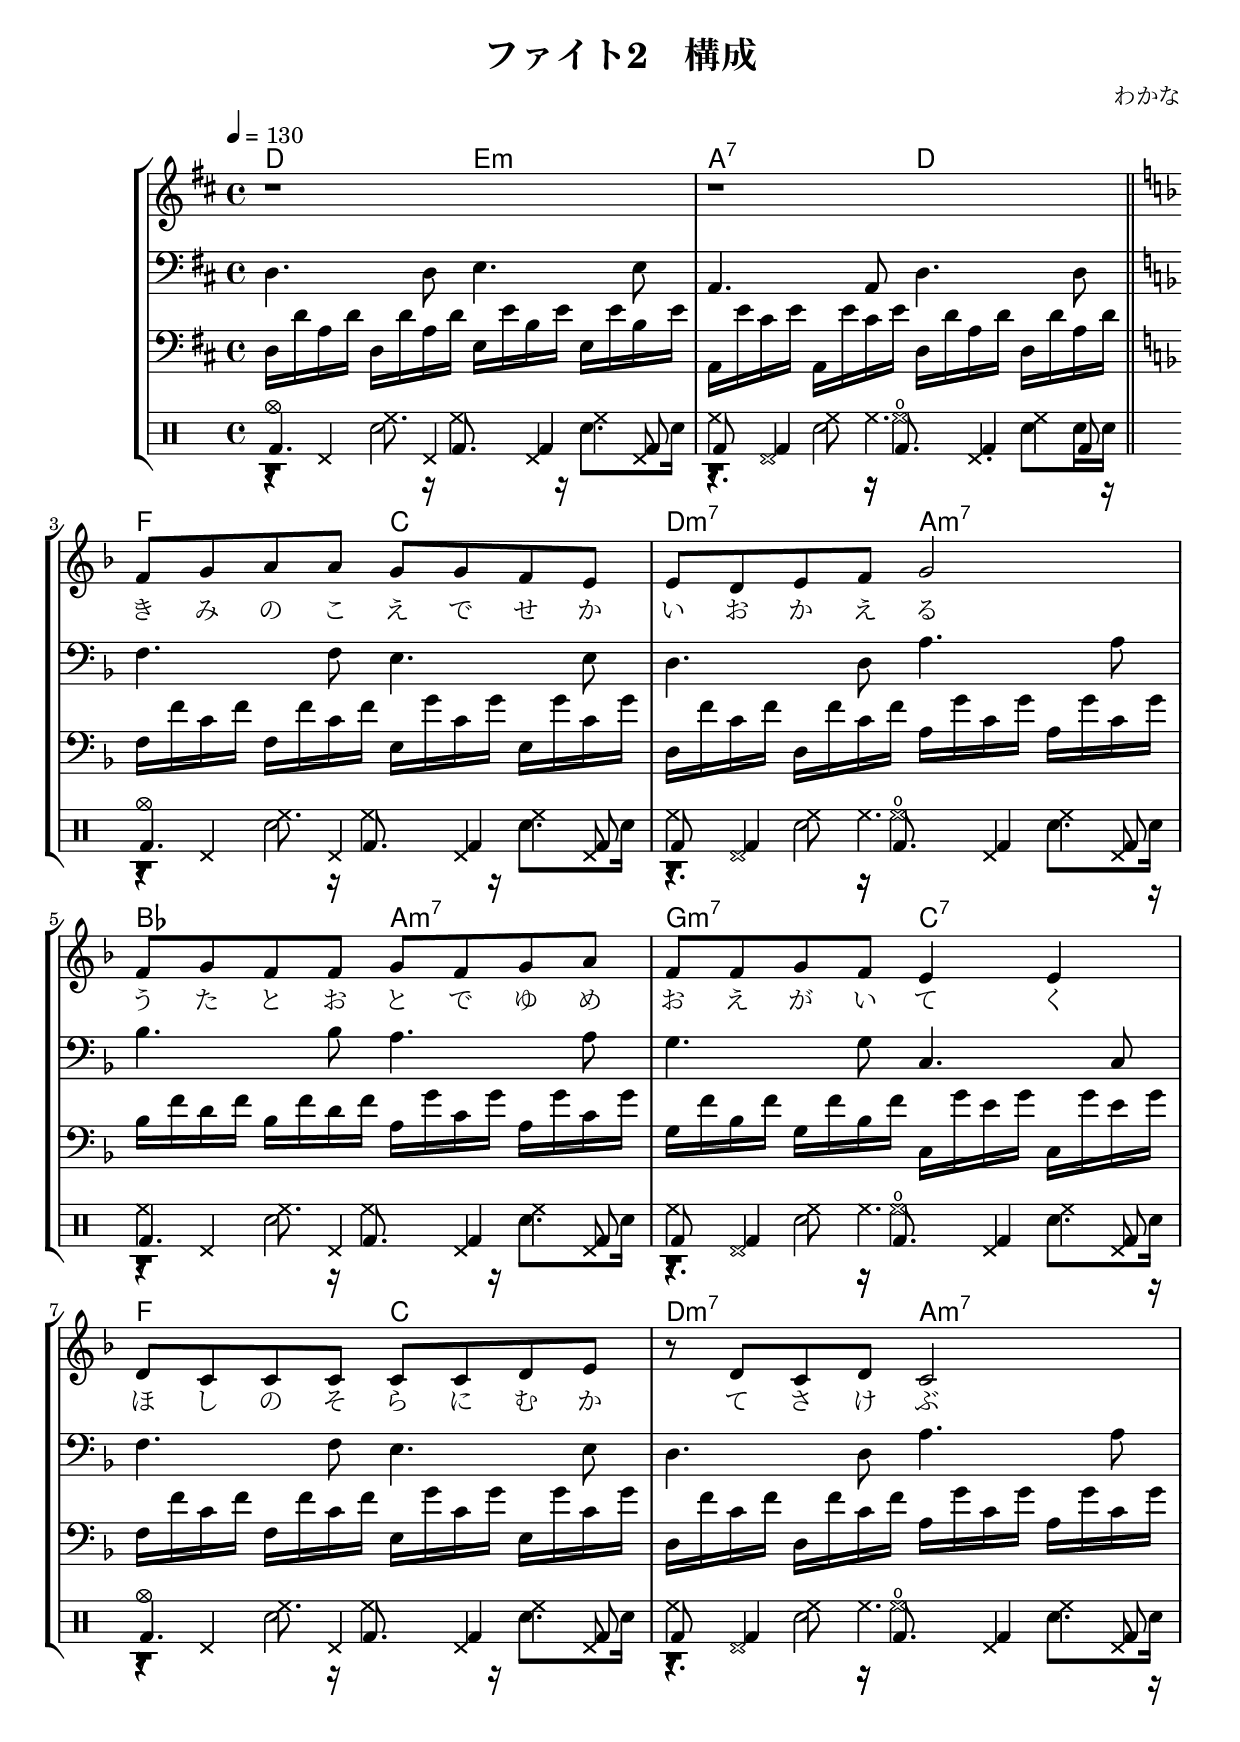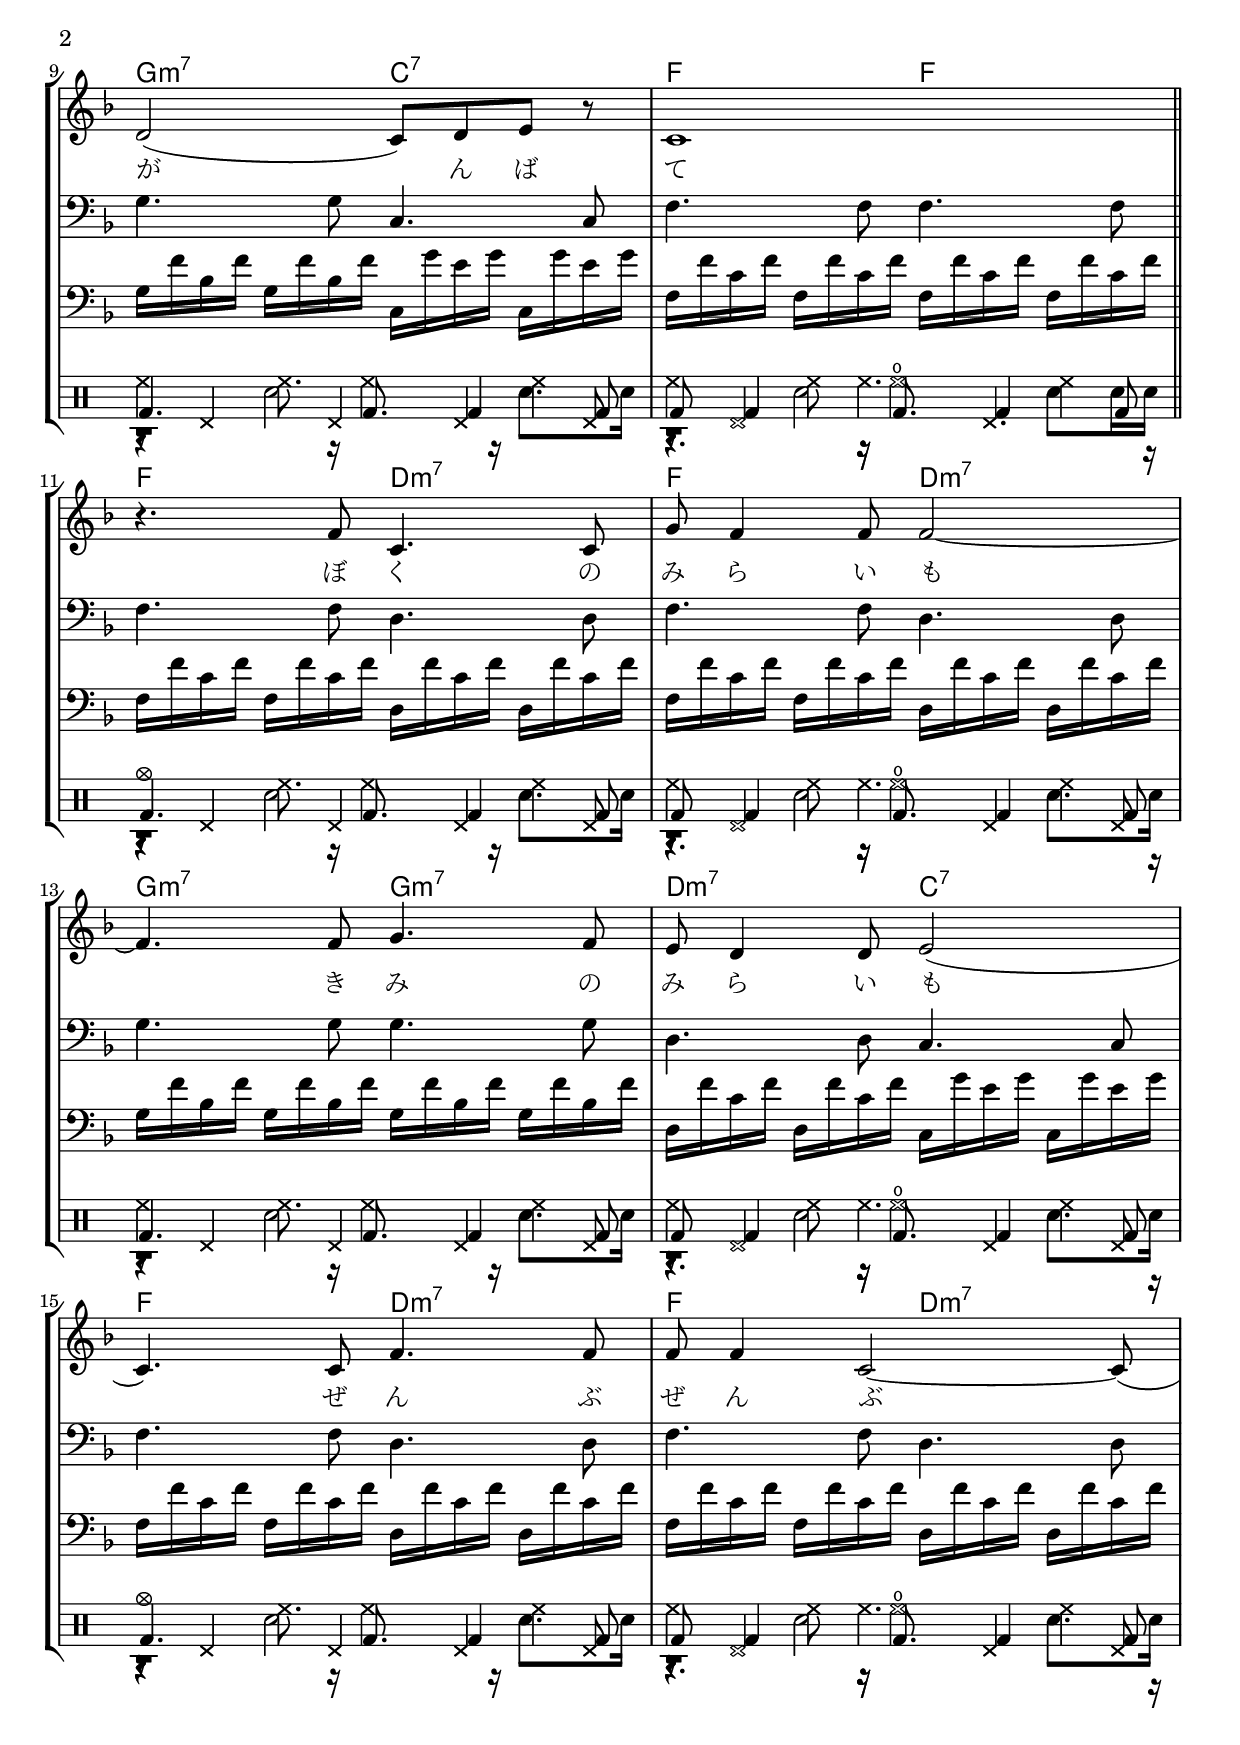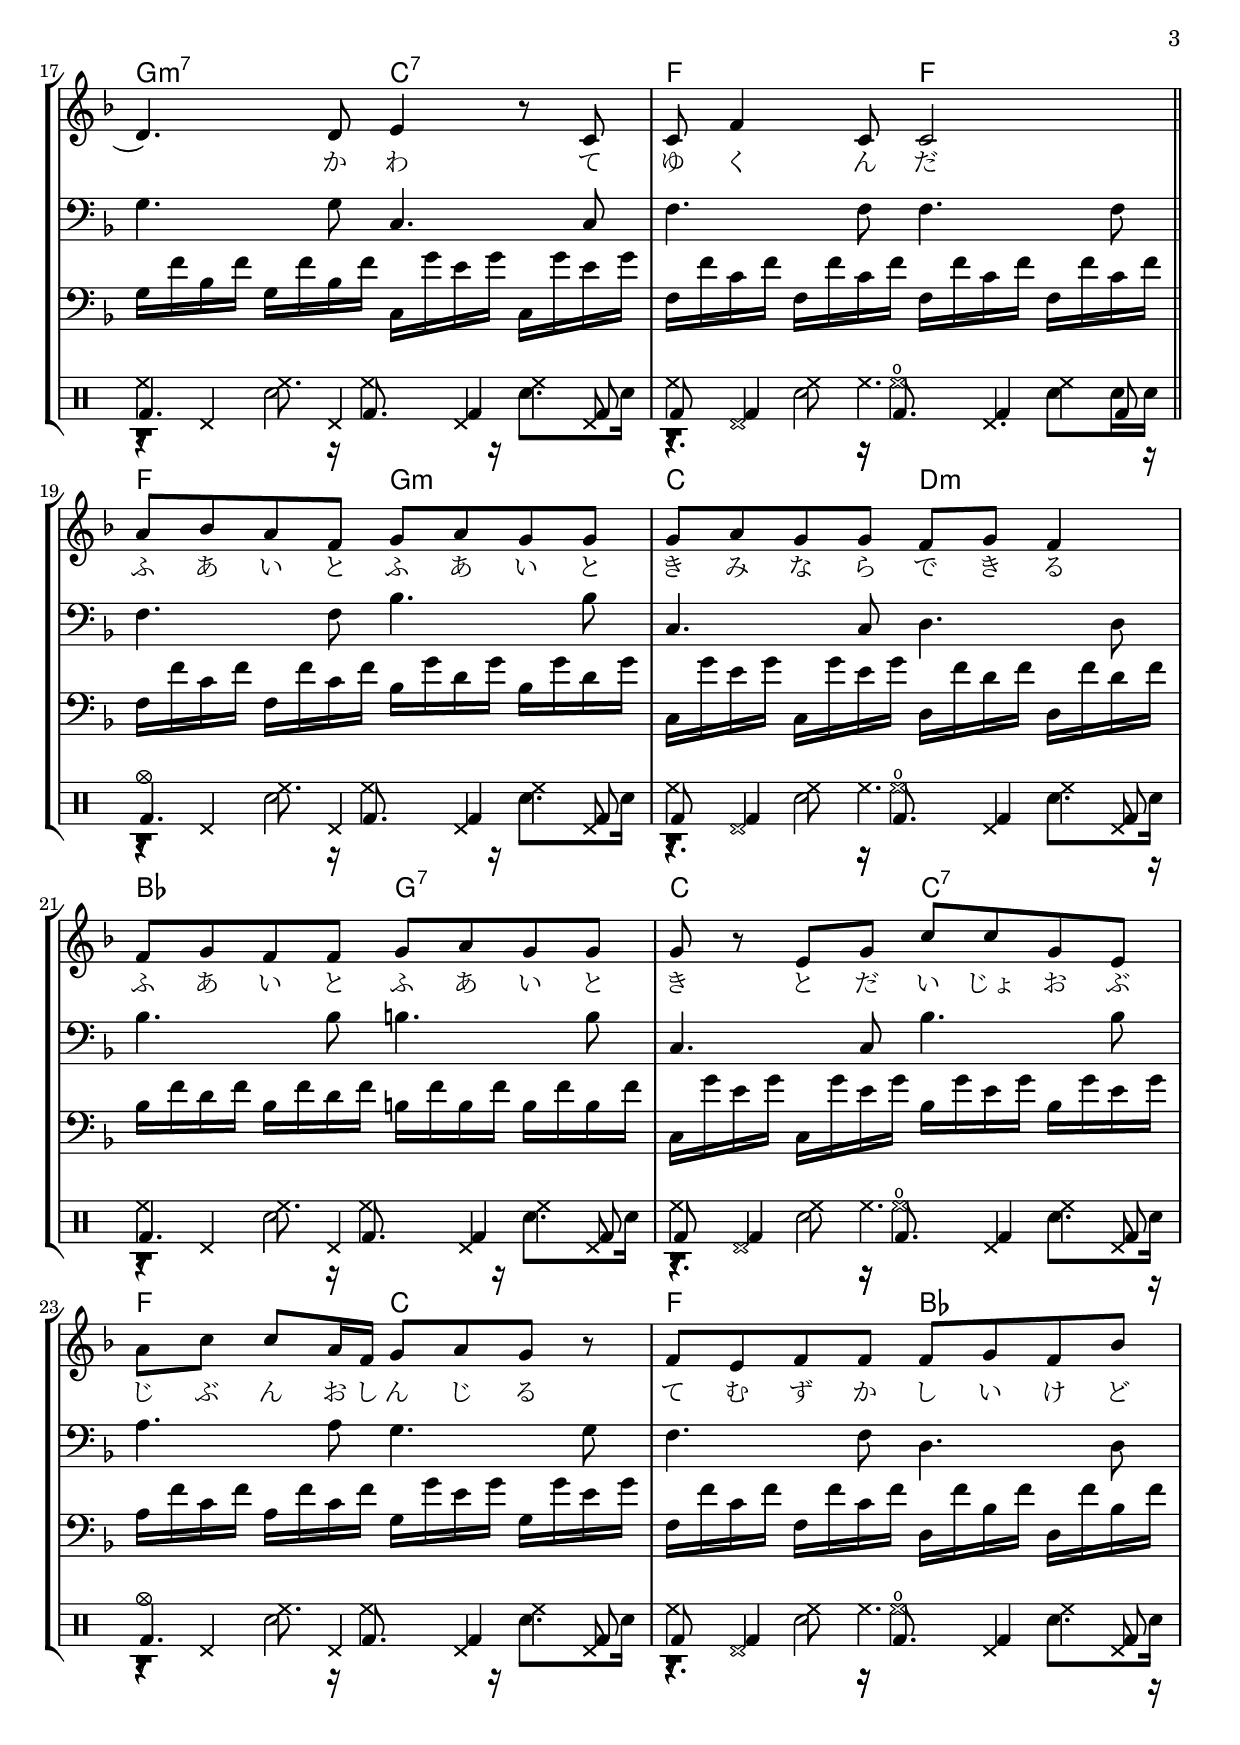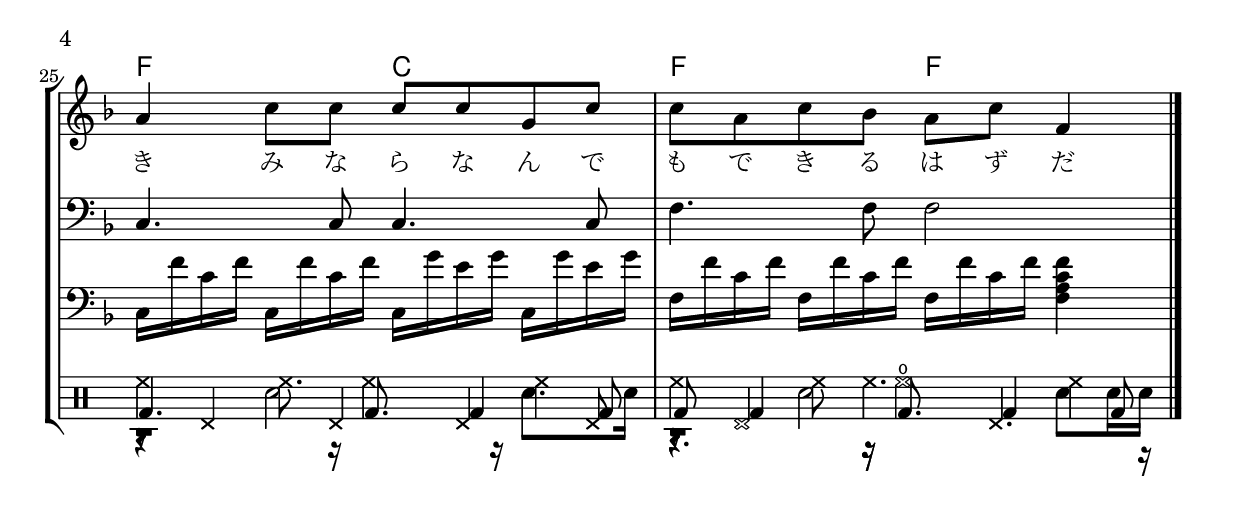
\version "2.12.1"

\header {
	title = \markup {ファイト2　構成}
	composer = \markup \center-column {わかな}
}

harmony = \chordmode {
	d2 e:m a:7 d 

	f c d:min7 a:min7 bes a:min7 g:min7 c:7 f c d:min7 a:min7 g:min7 c:7 f f 

	f d:min7 f d:min7 g:min7 g:min7 d:min7 c:7 f d:min7 f d:min7 g:min7 c:7 f f 

	f g:m c d:m bes g:7 c c:7 f c f bes f c f f 
}

melody = {
	\key d \major
	\tempo 4 = 130
	r1 | r1   
	\set Staff.midiInstrument = #"fss0.32"
		\key f \major
 f'8  g'8  a'8  a'8  g'8  g'8  f'8  e'8 
	e'8  d'8  e'8  f'8  g'2 
	f'8  g'8  f'8  f'8  g'8  f'8  g'8  a'8 
	f'8  f'8  g'8  f'8  e'4  e'4 
	d'8  c'8  c'8  c'8  c'8  c'8  d'8  e'8 
	r8  d'8  c'8  d'8  c'2 
	d'2  (c'8)  d'8  e'8  r8 
	c'1
	\set Staff.midiInstrument = #"fss0.32"
	r4. f'8  c'4.  c'8 
	g'8  f'4  f'8  f'2~ 
	f'4.  f'8  g'4.  f'8 
	e'8  d'4  d'8  e'2 
	(c'4.)  c'8  f'4.  f'8 
	f'8  f'4  c'2~c'8 
	(d'4.)  d'8  e'4  r8  c'8 
	c'8  f'4  c'8  c'2
	\set Staff.midiInstrument = #"fss0.32"
	 a'8  bes'8  a'8  f'8  g'8  a'8  g'8  g'8 
	g'8  a'8  g'8  g'8  f'8  g'8  f'4 
	f'8  g'8  f'8  f'8  g'8  a'8  g'8  g'8 
	g'8  r8  e'8  g'8  c''8  c''8  g'8  e'8 
	a'8  c''8  c''8  a'16  f'16  g'8  a'8  g'8  r8 
	f'8  e'8  f'8  f'8  f'8  g'8  f'8  bes'8 
	a'4  c''8  c''8  c''8  c''8  g'8  c''8 
	c''8  a'8  c''8  bes'8  a'8  c''8  f'4
	\bar "|."
}

words = \lyricmode {
	
	き  み  の  こ  え  で  せ  か  い  お  か  え  る  う  た  と  お  と  で  ゆ  め  お  え  が  い  て  く  ほ  し  の  そ  ら  に  む  か  て  さ  け  ぶ  が  ん  ば  て  
	ぼ  く  の  み  ら  い  も  き  み  の  み  ら  い  も  ぜ  ん  ぶ  ぜ  ん  ぶ  か  わ  て  ゆ  く  ん  だ  
	ふ  あ  い  と  ふ  あ  い  と  き  み  な  ら  で  き  る  ふ  あ  い  と  ふ  あ  い  と  き  と  だ  い  じょ  お  ぶ  じ  ぶ  ん  お  し  ん  じ  る  て  む  ず  か  し  い  け  ど  き  み  な  ら  な  ん  で  も  で  き  る  は  ず  だ  
}

tempochange = {
	\tempo 4 = 130
	r1 | r1 \bar "||"
	\tempo 4 = 130
	r1 | r1 | r1 | r1 | r1 | r1 | r1 | r1 \bar "||"
	\tempo 4 = 130
	r1 | r1 | r1 | r1 | r1 | r1 | r1 | r1 \bar "||"
	\tempo 4 = 130
	r1 | r1 | r1 | r1 | r1 | r1 | r1 | r1 \bar "|."
}

mainacc = {
	\clef bass
	\set Staff.midiInstrument = #"String Ensemble 2"
	\key d \major
	\tempo 4 = 130
	d4.d8
	e4.e8
	a,4.a,8
	d4.d8
	\bar "||"

	\set Staff.midiInstrument = #"String Ensemble 2"
	\key f \major
	f4.f8
	e4.e8
	d4.d8
	a4.a8
	bes4.bes8
	a4.a8
	g4.g8
	c4.c8
	f4.f8
	e4.e8
	d4.d8
	a4.a8
	g4.g8
	c4.c8
	f4.f8
	f4.f8
	\bar "||"

	\set Staff.midiInstrument = #"String Ensemble 2"
	f4.f8
	d4.d8
	f4.f8
	d4.d8
	g4.g8
	g4.g8
	d4.d8
	c4.c8
	f4.f8
	d4.d8
	f4.f8
	d4.d8
	g4.g8
	c4.c8
	f4.f8
	f4.f8
	\bar "||"

	\set Staff.midiInstrument = #"String Ensemble 2"
	f4.f8
	bes4.bes8
	c4.c8
	d4.d8
	bes4.bes8
	b4.b8
	c4.c8
	bes4.bes8
	a4.a8
	g4.g8
	f4.f8
	d4.d8
	c4.c8
	c4.c8
	f4.f8
	f2
	\bar "|."
}

subacc = {
	\clef bass
	\set Staff.midiInstrument = #"Electric Guitar (muted)"
	\key d \major
	\tempo 4 = 130
	d16 d' a d' d d' a d'
	e16 e' b e' e e' b e'
	a,16 e' cis' e' a, e' cis' e'
	d16 d' a d' d d' a d'
	\bar "||"

	\set Staff.midiInstrument = #"Electric Guitar (muted)"
	\key f \major
	f16 f' c' f' f f' c' f'
	e16 g' c' g' e g' c' g'
	d16 f' c' f' d f' c' f'
	a16 g' c' g' a g' c' g'
	bes16 f' d' f' bes f' d' f'
	a16 g' c' g' a g' c' g'
	g16 f' bes f' g f' bes f'
	c16 g' e' g' c g' e' g'
	f16 f' c' f' f f' c' f'
	e16 g' c' g' e g' c' g'
	d16 f' c' f' d f' c' f'
	a16 g' c' g' a g' c' g'
	g16 f' bes f' g f' bes f'
	c16 g' e' g' c g' e' g'
	f16 f' c' f' f f' c' f'
	f16 f' c' f' f f' c' f'
	\bar "||"

	\set Staff.midiInstrument = #"Electric Guitar (muted)"
	f16 f' c' f' f f' c' f'
	d16 f' c' f' d f' c' f'
	f16 f' c' f' f f' c' f'
	d16 f' c' f' d f' c' f'
	g16 f' bes f' g f' bes f'
	g16 f' bes f' g f' bes f'
	d16 f' c' f' d f' c' f'
	c16 g' e' g' c g' e' g'
	f16 f' c' f' f f' c' f'
	d16 f' c' f' d f' c' f'
	f16 f' c' f' f f' c' f'
	d16 f' c' f' d f' c' f'
	g16 f' bes f' g f' bes f'
	c16 g' e' g' c g' e' g'
	f16 f' c' f' f f' c' f'
	f16 f' c' f' f f' c' f'
	\bar "||"

	\set Staff.midiInstrument = #"Electric Guitar (muted)"
	f16 f' c' f' f f' c' f'
	bes16 g' d' g' bes g' d' g'
	c16 g' e' g' c g' e' g'
	d16 f' d' f' d f' d' f'
	bes16 f' d' f' bes f' d' f'
	b16 f' b f' b f' b f'
	c16 g' e' g' c g' e' g'
	bes16 g' e' g' bes g' e' g'
	a16 f' c' f' a f' c' f'
	g16 g' e' g' g g' e' g'
	f16 f' c' f' f f' c' f'
	d16 f' bes f' d f' bes f'
	c16 f' c' f' c f' c' f'
	c16 g' e' g' c g' e' g'
	f16 f' c' f' f f' c' f'
	f16 f' c' f' <f a c' f'>4
	\bar "|."
}

percA = {
	\drummode {
	r4 hh8. hh4 r16 hh4  |hh4 hh8 hh4. hh4  \bar "||"
	r4 hh8. hh4 r16 hh4  |hh4 hh8 hh4. hh4  |hh4 hh8. hh4 r16 hh4  |hh4 hh8 hh4. hh4  |r4 hh8. hh4 r16 hh4  |hh4 hh8 hh4. hh4  |hh4 hh8. hh4 r16 hh4  |hh4 hh8 hh4. hh4  \bar "||"
	r4 hh8. hh4 r16 hh4  |hh4 hh8 hh4. hh4  |hh4 hh8. hh4 r16 hh4  |hh4 hh8 hh4. hh4  |r4 hh8. hh4 r16 hh4  |hh4 hh8 hh4. hh4  |hh4 hh8. hh4 r16 hh4  |hh4 hh8 hh4. hh4  \bar "||"
	r4 hh8. hh4 r16 hh4  |hh4 hh8 hh4. hh4  |hh4 hh8. hh4 r16 hh4  |hh4 hh8 hh4. hh4  |r4 hh8. hh4 r16 hh4  |hh4 hh8 hh4. hh4  |hh4 hh8. hh4 r16 hh4  |hh4 hh8 hh4. hh4  \bar "|."
	}
}

percB = {
	\drummode {
	r8 hhp4 hhp4 hhp4 hhp8  |r8 hhp2 hhp4.  \bar "||"
	r8 hhp4 hhp4 hhp4 hhp8  |r8 hhp2 hhp4 hhp8  |r8 hhp4 hhp4 hhp4 hhp8  |r8 hhp2 hhp4 hhp8  |r8 hhp4 hhp4 hhp4 hhp8  |r8 hhp2 hhp4 hhp8  |r8 hhp4 hhp4 hhp4 hhp8  |r8 hhp2 hhp4.  \bar "||"
	r8 hhp4 hhp4 hhp4 hhp8  |r8 hhp2 hhp4 hhp8  |r8 hhp4 hhp4 hhp4 hhp8  |r8 hhp2 hhp4 hhp8  |r8 hhp4 hhp4 hhp4 hhp8  |r8 hhp2 hhp4 hhp8  |r8 hhp4 hhp4 hhp4 hhp8  |r8 hhp2 hhp4.  \bar "||"
	r8 hhp4 hhp4 hhp4 hhp8  |r8 hhp2 hhp4 hhp8  |r8 hhp4 hhp4 hhp4 hhp8  |r8 hhp2 hhp4 hhp8  |r8 hhp4 hhp4 hhp4 hhp8  |r8 hhp2 hhp4 hhp8  |r8 hhp4 hhp4 hhp4 hhp8  |r8 hhp2 hhp4.  \bar "|."
	}
}

percC = {
	\drummode {
	r4 sn2 sn8. sn16  |r4 sn2 sn8 sn16 sn16  \bar "||"
	r4 sn2 sn8. sn16  |r4 sn2 sn8. sn16  |r4 sn2 sn8. sn16  |r4 sn2 sn8. sn16  |r4 sn2 sn8. sn16  |r4 sn2 sn8. sn16  |r4 sn2 sn8. sn16  |r4 sn2 sn8 sn16 sn16  \bar "||"
	r4 sn2 sn8. sn16  |r4 sn2 sn8. sn16  |r4 sn2 sn8. sn16  |r4 sn2 sn8. sn16  |r4 sn2 sn8. sn16  |r4 sn2 sn8. sn16  |r4 sn2 sn8. sn16  |r4 sn2 sn8 sn16 sn16  \bar "||"
	r4 sn2 sn8. sn16  |r4 sn2 sn8. sn16  |r4 sn2 sn8. sn16  |r4 sn2 sn8. sn16  |r4 sn2 sn8. sn16  |r4 sn2 sn8. sn16  |r4 sn2 sn8. sn16  |r4 sn2 sn8 sn16 sn16  \bar "|."
	}
}

percD = {
	\drummode {
	bd4. r16 bd8. bd4 bd8  |bd8 bd4 r16 bd8. bd4 bd8  \bar "||"
	bd4. r16 bd8. bd4 bd8  |bd8 bd4 r16 bd8. bd4 bd8  |bd4. r16 bd8. bd4 bd8  |bd8 bd4 r16 bd8. bd4 bd8  |bd4. r16 bd8. bd4 bd8  |bd8 bd4 r16 bd8. bd4 bd8  |bd4. r16 bd8. bd4 bd8  |bd8 bd4 r16 bd8. bd4 bd8  \bar "||"
	bd4. r16 bd8. bd4 bd8  |bd8 bd4 r16 bd8. bd4 bd8  |bd4. r16 bd8. bd4 bd8  |bd8 bd4 r16 bd8. bd4 bd8  |bd4. r16 bd8. bd4 bd8  |bd8 bd4 r16 bd8. bd4 bd8  |bd4. r16 bd8. bd4 bd8  |bd8 bd4 r16 bd8. bd4 bd8  \bar "||"
	bd4. r16 bd8. bd4 bd8  |bd8 bd4 r16 bd8. bd4 bd8  |bd4. r16 bd8. bd4 bd8  |bd8 bd4 r16 bd8. bd4 bd8  |bd4. r16 bd8. bd4 bd8  |bd8 bd4 r16 bd8. bd4 bd8  |bd4. r16 bd8. bd4 bd8  |bd8 bd4 r16 bd8. bd4 bd8  \bar "|."
	}
}

percE = {
	\drummode {
	r1  |r4. r16 hho2 r16  \bar "||"
	r1  |r4. r16 hho2 r16  |r1  |r4. r16 hho2 r16  |r1  |r4. r16 hho2 r16  |r1  |r4. r16 hho2 r16  \bar "||"
	r1  |r4. r16 hho2 r16  |r1  |r4. r16 hho2 r16  |r1  |r4. r16 hho2 r16  |r1  |r4. r16 hho2 r16  \bar "||"
	r1  |r4. r16 hho2 r16  |r1  |r4. r16 hho2 r16  |r1  |r4. r16 hho2 r16  |r1  |r4. r16 hho2 r16  \bar "|."
	}
}

percF = {
	\drummode {
	cymc1  |r1 \bar "||"
	cymc1  |r1 |r1 |r1 |cymc1  |r1 |r1 |r1 \bar "||"
	cymc1  |r1 |r1 |r1 |cymc1  |r1 |r1 |r1 \bar "||"
	cymc1  |r1 |r1 |r1 |cymc1  |r1 |r1 |r1 \bar "|."
	}
}

\score {
	<<
		\new StaffGroup <<
			\new ChordNames {\harmony}
			\new Voice = "melody" {\melody}
			\new Lyrics \lyricsto "melody" \words
			\new Staff = "mainacc" {\mainacc}
			\new Staff = "subacc" {\subacc}
			\new DrumStaff <<
				\new DrumVoice {\percA}
				\new DrumVoice {\percB}
				\new DrumVoice {\percC}
				\new DrumVoice {\percD}
				\new DrumVoice {\percE}
				\new DrumVoice {\percF}
			>>
		>>
	>>
	\layout { }
}
